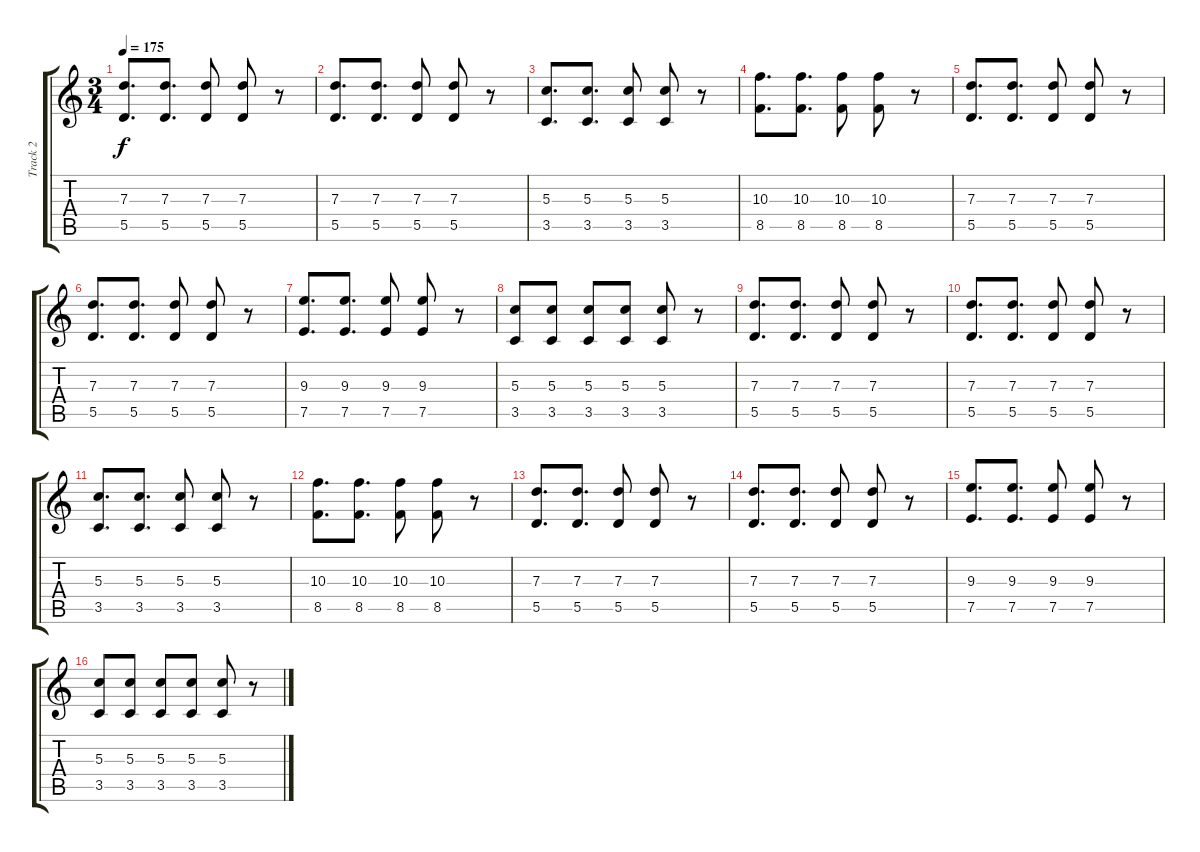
\track ("Track 2" "Track 2") {instrument overdrivenguitar}
\staff {score tabs}
\tuning (E4 B3 G3 D3 A2 E2) {hide}
\ts (3 4)
\tempo 175
\clef g2
\ks c
(7.3 5.5).8{d dy f} (7.3 5.5).8{d} (7.3 5.5).8 (7.3 5.5).8 r.8 |
(7.3 5.5).8{d} (7.3 5.5).8{d} (7.3 5.5).8 (7.3 5.5).8 r.8 |
(5.3 3.5).8{d} (5.3 3.5).8{d} (5.3 3.5).8 (5.3 3.5).8 r.8 |
(10.3 8.5).8{d} (10.3 8.5).8{d} (10.3 8.5).8 (10.3 8.5).8 r.8 |
(7.3 5.5).8{d} (7.3 5.5).8{d} (7.3 5.5).8 (7.3 5.5).8 r.8 |
(7.3 5.5).8{d} (7.3 5.5).8{d} (7.3 5.5).8 (7.3 5.5).8 r.8 |
(9.3 7.5).8{d} (9.3 7.5).8{d} (9.3 7.5).8 (9.3 7.5).8 r.8 |
(5.3 3.5).8 (5.3 3.5).8 (5.3 3.5).8 (5.3 3.5).8 (5.3 3.5).8 r.8 |
(7.3 5.5).8{d} (7.3 5.5).8{d} (7.3 5.5).8 (7.3 5.5).8 r.8 |
(7.3 5.5).8{d} (7.3 5.5).8{d} (7.3 5.5).8 (7.3 5.5).8 r.8 |
(5.3 3.5).8{d} (5.3 3.5).8{d} (5.3 3.5).8 (5.3 3.5).8 r.8 |
(10.3 8.5).8{d} (10.3 8.5).8{d} (10.3 8.5).8 (10.3 8.5).8 r.8 |
(7.3 5.5).8{d} (7.3 5.5).8{d} (7.3 5.5).8 (7.3 5.5).8 r.8 |
(7.3 5.5).8{d} (7.3 5.5).8{d} (7.3 5.5).8 (7.3 5.5).8 r.8 |
(9.3 7.5).8{d} (9.3 7.5).8{d} (9.3 7.5).8 (9.3 7.5).8 r.8 |
(5.3 3.5).8 (5.3 3.5).8 (5.3 3.5).8 (5.3 3.5).8 (5.3 3.5).8 r.8
